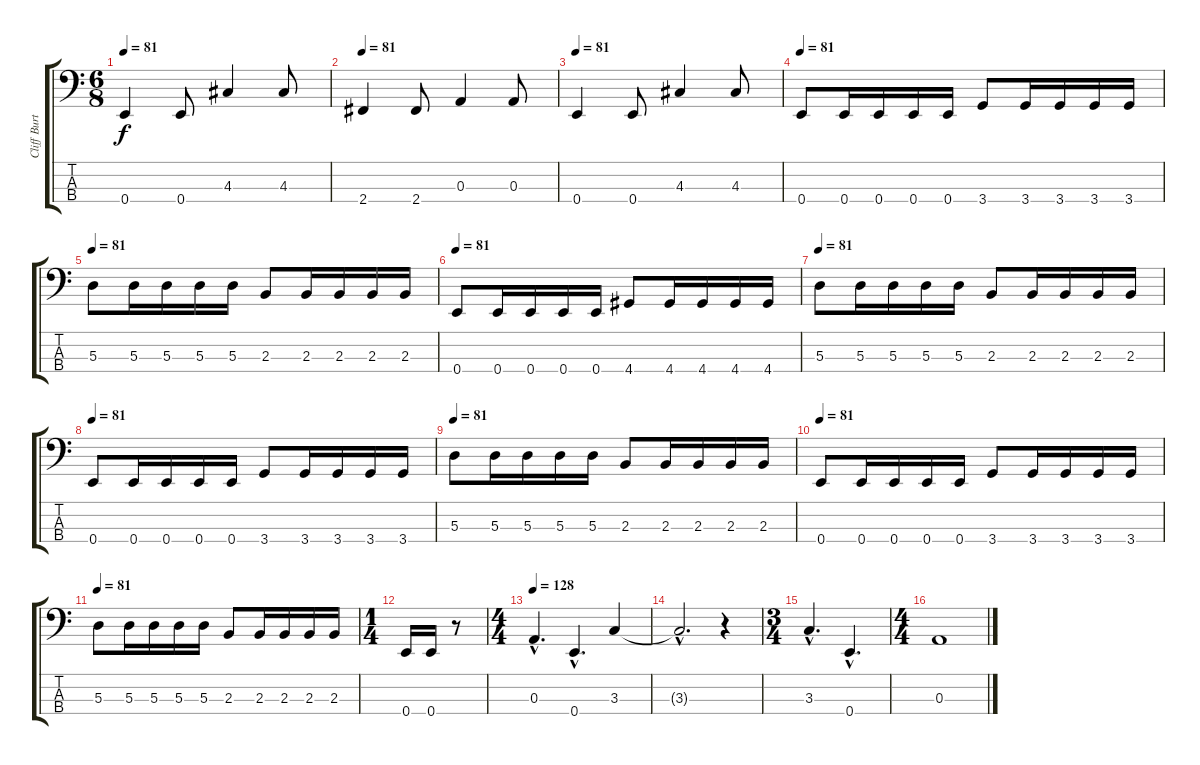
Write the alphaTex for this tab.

\track ("Cliff Burton" "Cliff Burt") {instrument electricbassfinger}
\staff {score tabs}
\tuning (G2 D2 A1 E1) {hide}
\ts (6 8)
\tempo 81
\clef f4
\ks c
0.4.4{dy f} 0.4.8 4.3.4 4.3.8 |
\tempo 81
2.4.4 2.4.8 0.3.4 0.3.8 |
\tempo 81
0.4.4 0.4.8 4.3.4 4.3.8 |
\tempo 81
0.4.8 0.4.16 0.4.16 0.4.16 0.4.16 3.4.8 3.4.16 3.4.16 3.4.16 3.4.16 |
\tempo 81
5.3.8 5.3.16 5.3.16 5.3.16 5.3.16 2.3.8 2.3.16 2.3.16 2.3.16 2.3.16 |
\tempo 81
0.4.8 0.4.16 0.4.16 0.4.16 0.4.16 4.4.8 4.4.16 4.4.16 4.4.16 4.4.16 |
\tempo 81
5.3.8 5.3.16 5.3.16 5.3.16 5.3.16 2.3.8 2.3.16 2.3.16 2.3.16 2.3.16 |
\tempo 81
0.4.8 0.4.16 0.4.16 0.4.16 0.4.16 3.4.8 3.4.16 3.4.16 3.4.16 3.4.16 |
\tempo 81
5.3.8 5.3.16 5.3.16 5.3.16 5.3.16 2.3.8 2.3.16 2.3.16 2.3.16 2.3.16 |
\tempo 81
0.4.8 0.4.16 0.4.16 0.4.16 0.4.16 3.4.8 3.4.16 3.4.16 3.4.16 3.4.16 |
\tempo 81
5.3.8 5.3.16 5.3.16 5.3.16 5.3.16 2.3.8 2.3.16 2.3.16 2.3.16 2.3.16 |
\ts (1 4)
0.4.16 0.4.16 r.8 |
\ts (4 4)
\tempo 128
0.3{hac}.4{d} 0.4{hac}.4{d} 3.3.4 |
3.3{hac t}.2{d} r.4 |
\ts (3 4)
3.3{hac}.4{d} 0.4{hac}.4{d} |
\ts (4 4)
0.3.1
